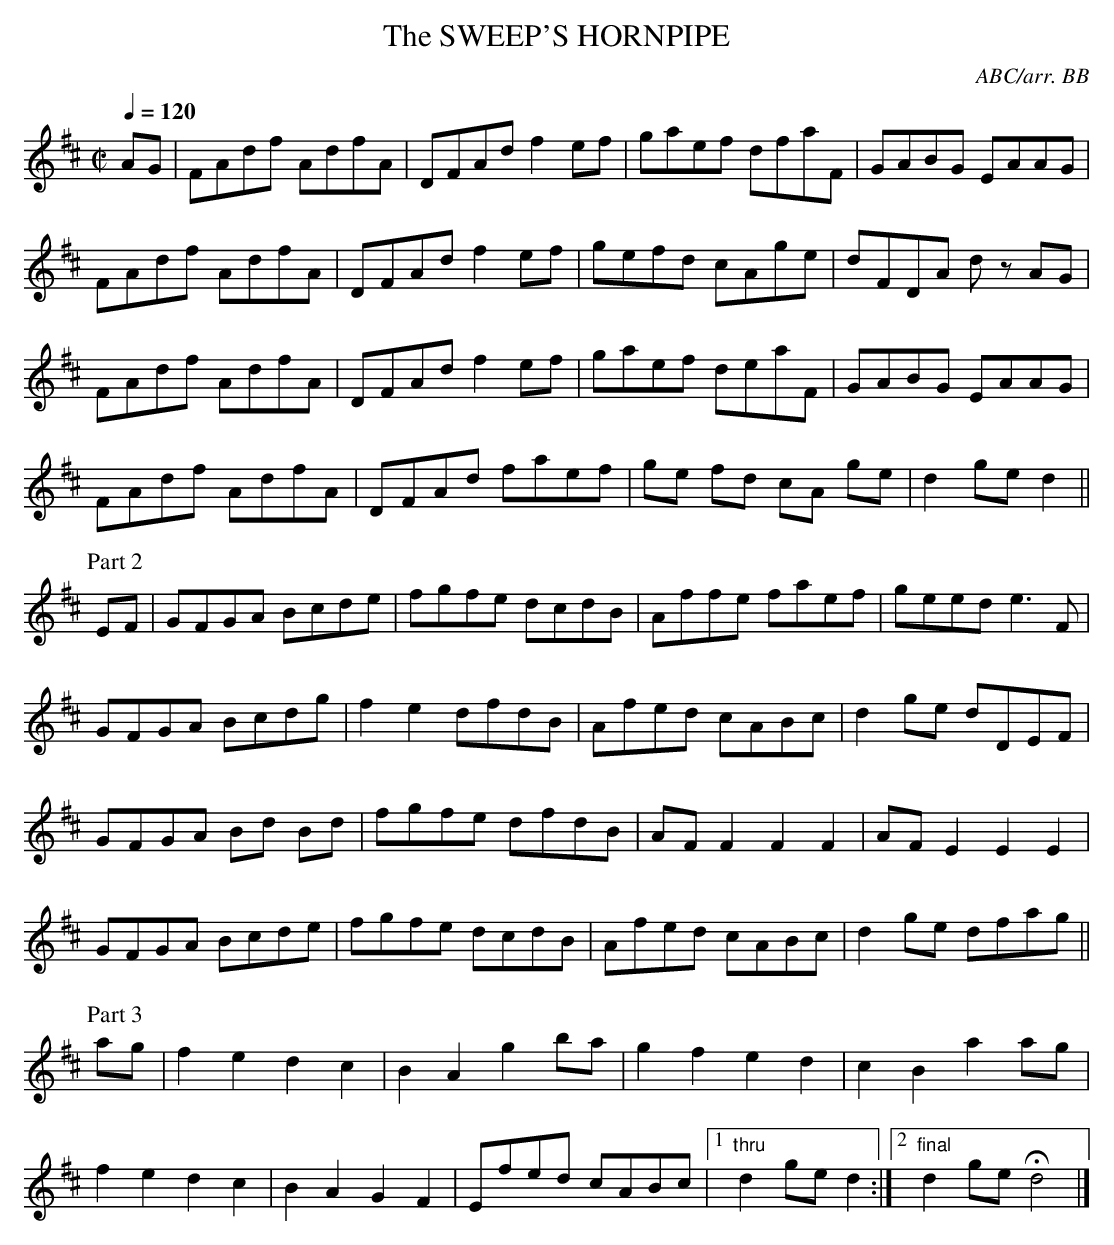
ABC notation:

X:1
T:SWEEP'S HORNPIPE, The
C:ABC/arr. BB
M:C|
L:1/8
Q:1/4=120
K:D
AG|FAdf AdfA|DFAd f2ef|gaef dfaF|GABG EAAG|
FAdf AdfA|DFAd f2ef|gefd cAge|dFDA dz AG|
FAdf AdfA|DFAd f2ef|gaef deaF|GABG EAAG|
FAdf AdfA|DFAd faef|ge fd cA ge|d2 ge d2||
P:Part 2
EF|GFGA Bcde|fgfe dcdB|Affe faef|geed e3F|
GFGA Bcdg|f2e2 dfdB|Afed cABc|d2ge dDEF|
GFGA Bd Bd|fgfe dfdB|AFF2 F2F2|AFE2 E2E2|
GFGA Bcde|fgfe dcdB|Afed cABc|d2ge dfag||
P:Part 3
ag|f2e2 d2c2|B2A2 g2ba|g2f2 e2d2|c2B2 a2ag|
f2e2 d2c2|B2A2 G2F2|Efed cABc|1 "thru"d2ge d2:|\
[2 "final" d2ge Hd4|]
